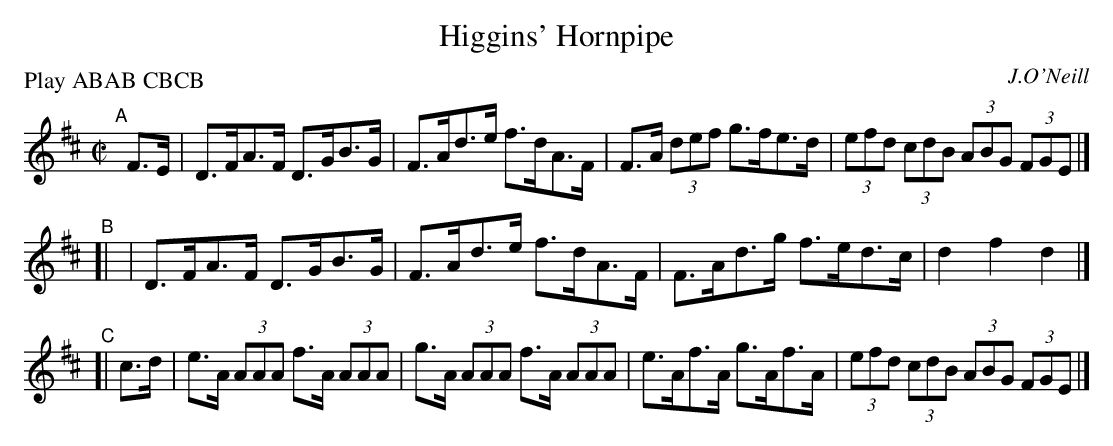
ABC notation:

X:1
T: Higgins' Hornpipe
O: J.O'Neill
P: Play ABAB CBCB
M: C|
L: 1/8
K: D
"^A"[|] F>E \
| D>FA>F D>GB>G | F>Ad>e f>dA>F \
| F>A (3def g>fe>d | (3efd (3cdB (3ABG (3FGE |]
"^B"[| \
| D>FA>F D>GB>G | F>Ad>e f>dA>F \
| F>Ad>g f>ed>c | d2f2 d2 |]
"^C"[| c>d \
| e>A (3AAA f>A (3AAA | g>A (3AAA f>A (3AAA \
| e>Af>A g>Af>A | (3efd (3cdB (3ABG (3FGE |]
